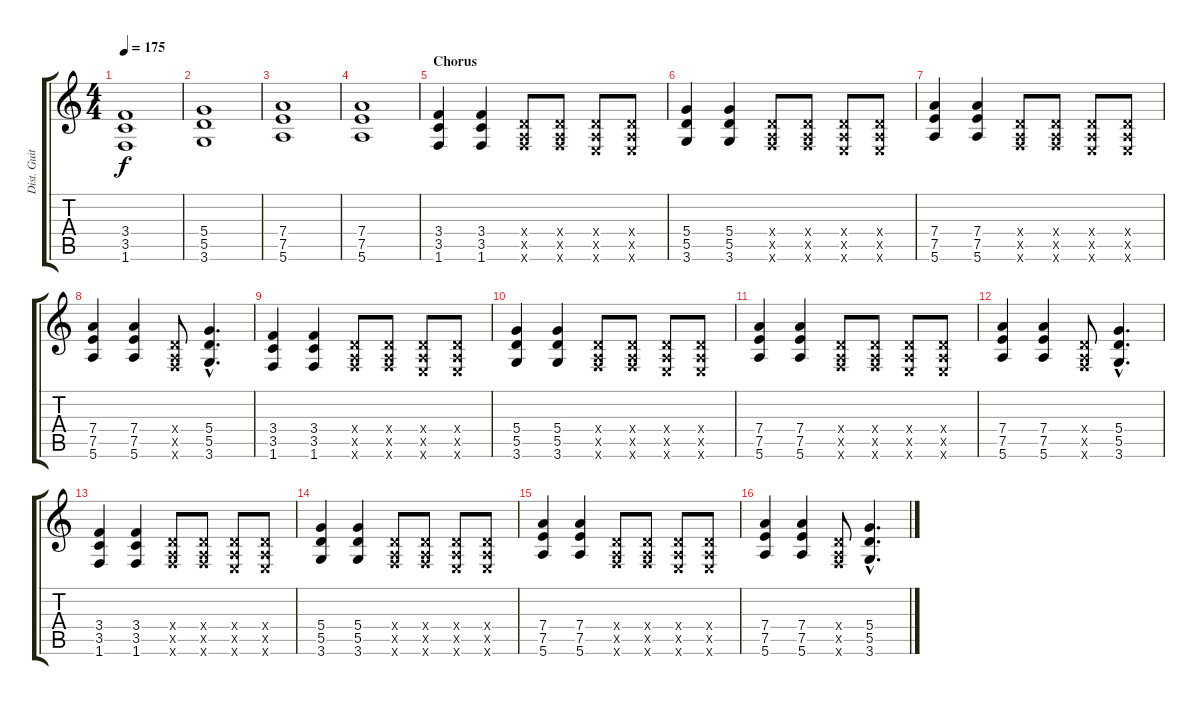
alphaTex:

\track ("Dist. Guitar II" "Dist. Guit") {instrument distortionguitar}
\staff {score tabs}
\tuning (E4 B3 G3 D3 A2 E2) {hide}
\ts (4 4)
\tempo 175
\clef g2
\ks c
(3.4 3.5 1.6).1{dy f} |
(5.4 5.5 3.6).1 |
(7.4 7.5 5.6).1 |
(7.4 7.5 5.6).1 |
\section ("" "Chorus")
(3.4 3.5 1.6).4 (3.4 3.5 1.6).4 (0.4{x} 0.5{x} 1.6{x}).8 (0.4{x} 0.5{x} 1.6{x}).8 (0.4{x} 0.5{x} 0.6{x}).8 (0.4{x} 0.5{x} 0.6{x}).8 |
(5.4 5.5 3.6).4 (5.4 5.5 3.6).4 (0.4{x} 0.5{x} 1.6{x}).8 (0.4{x} 0.5{x} 1.6{x}).8 (0.4{x} 0.5{x} 0.6{x}).8 (0.4{x} 0.5{x} 0.6{x}).8 |
(7.4 7.5 5.6).4 (7.4 7.5 5.6).4 (0.4{x} 0.5{x} 1.6{x}).8 (0.4{x} 0.5{x} 1.6{x}).8 (0.4{x} 0.5{x} 0.6{x}).8 (0.4{x} 0.5{x} 0.6{x}).8 |
(7.4 7.5 5.6).4 (7.4 7.5 5.6).4 (0.4{x} 0.5{x} 1.6{x}).8 (5.4{hac} 5.5{hac} 3.6{hac}).4{d} |
(3.4 3.5 1.6).4 (3.4 3.5 1.6).4 (0.4{x} 0.5{x} 1.6{x}).8 (0.4{x} 0.5{x} 1.6{x}).8 (0.4{x} 0.5{x} 0.6{x}).8 (0.4{x} 0.5{x} 0.6{x}).8 |
(5.4 5.5 3.6).4 (5.4 5.5 3.6).4 (0.4{x} 0.5{x} 1.6{x}).8 (0.4{x} 0.5{x} 1.6{x}).8 (0.4{x} 0.5{x} 0.6{x}).8 (0.4{x} 0.5{x} 0.6{x}).8 |
(7.4 7.5 5.6).4 (7.4 7.5 5.6).4 (0.4{x} 0.5{x} 1.6{x}).8 (0.4{x} 0.5{x} 1.6{x}).8 (0.4{x} 0.5{x} 0.6{x}).8 (0.4{x} 0.5{x} 0.6{x}).8 |
(7.4 7.5 5.6).4 (7.4 7.5 5.6).4 (0.4{x} 0.5{x} 1.6{x}).8 (5.4{hac} 5.5{hac} 3.6{hac}).4{d} |
(3.4 3.5 1.6).4 (3.4 3.5 1.6).4 (0.4{x} 0.5{x} 1.6{x}).8 (0.4{x} 0.5{x} 1.6{x}).8 (0.4{x} 0.5{x} 0.6{x}).8 (0.4{x} 0.5{x} 0.6{x}).8 |
(5.4 5.5 3.6).4 (5.4 5.5 3.6).4 (0.4{x} 0.5{x} 1.6{x}).8 (0.4{x} 0.5{x} 1.6{x}).8 (0.4{x} 0.5{x} 0.6{x}).8 (0.4{x} 0.5{x} 0.6{x}).8 |
(7.4 7.5 5.6).4 (7.4 7.5 5.6).4 (0.4{x} 0.5{x} 1.6{x}).8 (0.4{x} 0.5{x} 1.6{x}).8 (0.4{x} 0.5{x} 0.6{x}).8 (0.4{x} 0.5{x} 0.6{x}).8 |
(7.4 7.5 5.6).4 (7.4 7.5 5.6).4 (0.4{x} 0.5{x} 1.6{x}).8 (5.4{hac} 5.5{hac} 3.6{hac}).4{d}
